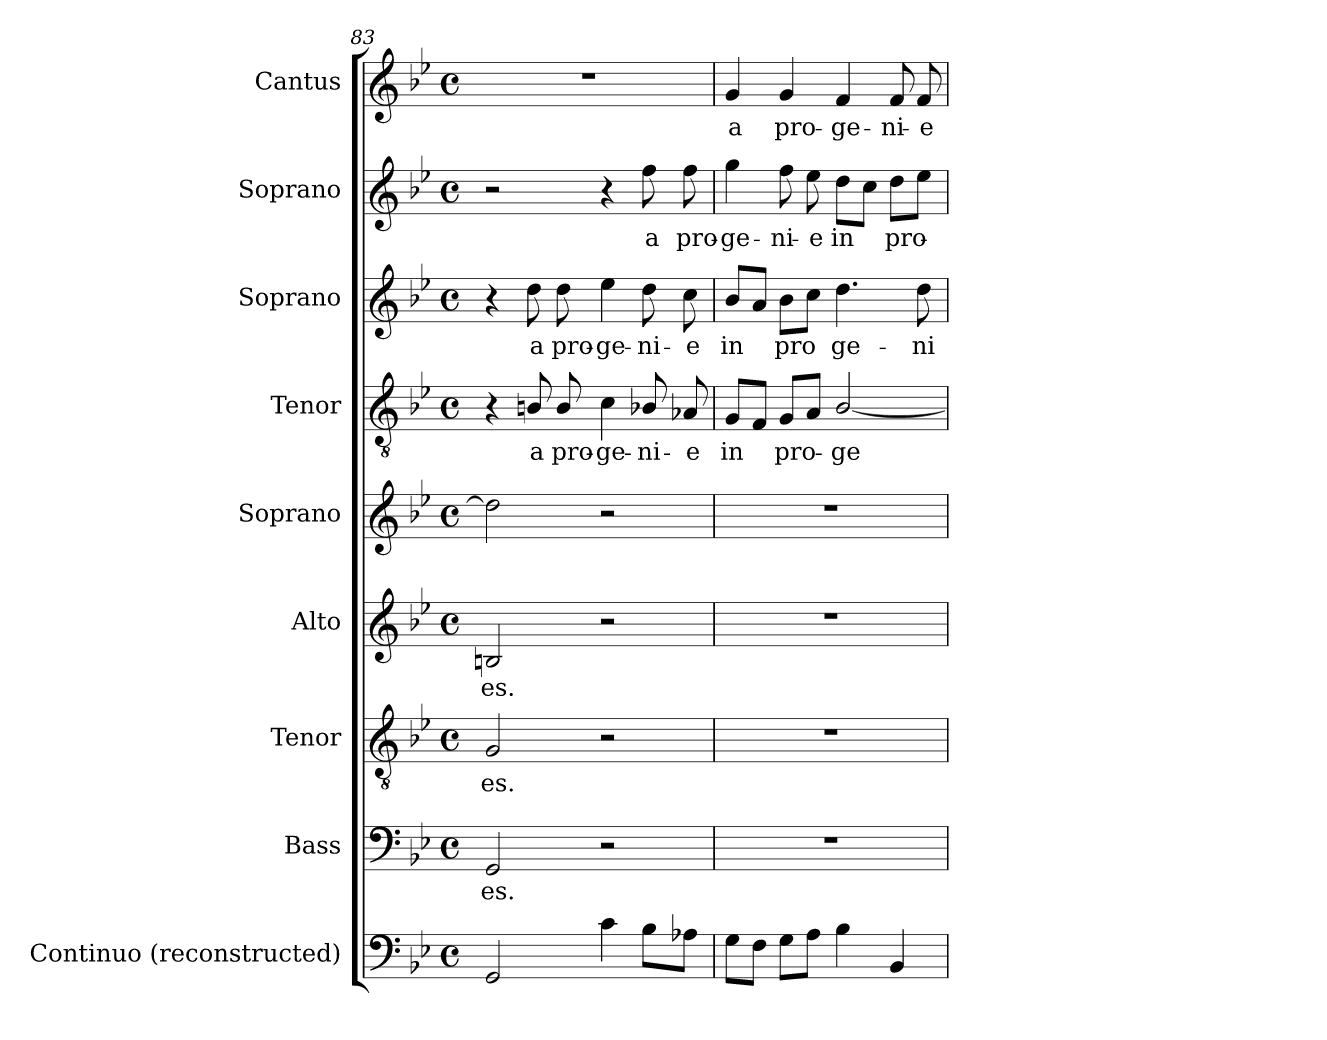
**kern	**kern	**text	**kern	**text	**kern	**text	**kern	**kern	**text	**kern	**text	**kern	**text	**kern	**text
*part9	*part8	*part8	*part7	*part7	*part6	*part6	*part5	*part4	*part4	*part3	*part3	*part2	*part2	*part1	*part1
*staff9	*staff8	*staff8	*staff7	*staff7	*staff6	*staff6	*staff5	*staff4	*staff4	*staff3	*staff3	*staff2	*staff2	*staff1	*staff1
*I"Continuo (reconstructed)	*I"Bass	*	*I"Tenor	*	*I"Alto	*	*I"Soprano	*I"Tenor	*	*I"Soprano	*	*I"Soprano	*	*I"Cantus	*
*I'Cont.	*I'B.	*	*I'T.	*	*I'A.	*	*I'S.	*I'T.	*	*I'S.	*	*I'S.	*	*	*
*clefF4	*clefF4	*	*clefGv2	*	*clefG2	*	*clefG2	*clefGv2	*	*clefG2	*	*clefG2	*	*clefG2	*
*	*	*	*ITrd7c12	*	*	*	*	*ITrd7c12	*	*	*	*	*	*	*
*k[b-e-]	*k[b-e-]	*	*k[b-e-]	*	*k[b-e-]	*	*k[b-e-]	*k[b-e-]	*	*k[b-e-]	*	*k[b-e-]	*	*k[b-e-]	*
*g:	*g:	*	*g:	*	*g:	*	*g:	*g:	*	*g:	*	*g:	*	*g:	*
*M4/4	*M4/4	*	*M4/4	*	*M4/4	*	*M4/4	*M4/4	*	*M4/4	*	*M4/4	*	*M4/4	*
*met(c)	*met(c)	*	*met(c)	*	*met(c)	*	*met(c)	*met(c)	*	*met(c)	*	*met(c)	*	*met(c)	*
=83	=83	=83	=83	=83	=83	=83	=83	=83	=83	=83	=83	=83	=83	=83	=83
!	!	!LO:LY:b:color=#000000	!	!	!	!	!	!	!	!	!	!	!	!	!
!	!	!	!	!LO:LY:b:color=#000000	!	!	!	!	!	!	!	!	!	!	!
!	!	!	!	!	!	!LO:LY:b:color=#000000	!	!	!	!	!	!	!	!	!
2GGi/	2GGi/	-es.	2GGi/	-es.	2Bni/	-es.	2ddi\]	4r	.	4r	.	2r	.	1r	.
!	!	!	!	!	!	!	!	!	!LO:LY:b:color=#000000	!	!	!	!	!	!
!	!	!	!	!	!	!	!	!	!	!	!LO:LY:b:color=#000000	!	!	!	!
.	.	.	.	.	.	.	.	8BBni/	a	8ddi\	a	.	.	.	.
!	!	!	!	!	!	!	!	!	!LO:LY:b:color=#000000	!	!	!	!	!	!
!	!	!	!	!	!	!	!	!	!	!	!LO:LY:b:color=#000000	!	!	!	!
.	.	.	.	.	.	.	.	8BBi/	pro-	8ddi\	pro-	.	.	.	.
!	!	!	!	!	!	!	!	!	!LO:LY:b:color=#000000	!	!	!	!	!	!
!	!	!	!	!	!	!	!	!	!	!	!LO:LY:b:color=#000000	!	!	!	!
4ci\	2r	.	2r	.	2r	.	2r	4Ci\	-ge-	4ee-i\	-ge-	4r	.	.	.
!	!	!	!	!	!	!	!	!	!LO:LY:b:color=#000000	!	!	!	!	!	!
!	!	!	!	!	!	!	!	!	!	!	!LO:LY:b:color=#000000	!	!	!	!
!	!	!	!	!	!	!	!	!	!	!	!	!	!LO:LY:b:color=#000000	!	!
8B-i\L	.	.	.	.	.	.	.	8BB-Xi/	-ni-	8ddi\	-ni-	8ffi\	a	.	.
!	!	!	!	!	!	!	!	!	!LO:LY:b:color=#000000	!	!	!	!	!	!
!	!	!	!	!	!	!	!	!	!	!	!LO:LY:b:color=#000000	!	!	!	!
!	!	!	!	!	!	!	!	!	!	!	!	!	!LO:LY:b:color=#000000	!	!
8A-Xi\J	.	.	.	.	.	.	.	8AA-Xi/	-e	8cci\	-e	8ffi\	pro-	.	.
!!LO:PB:g=z
=84	=84	=84	=84	=84	=84	=84	=84	=84	=84	=84	=84	=84	=84	=84	=84
!	!	!	!	!	!	!	!	!	!LO:LY:b:color=#000000	!	!	!	!	!	!
!	!	!	!	!	!	!	!	!	!	!	!LO:LY:b:color=#000000	!	!	!	!
!	!	!	!	!	!	!	!	!	!	!	!	!	!LO:LY:b:color=#000000	!	!
!	!	!	!	!	!	!	!	!	!	!	!	!	!	!	!LO:LY:b:color=#000000
8Gi\L	1r	.	1r	.	1r	.	1r	8GGi/L	in	8b-i/L	in	4ggi\	-ge-	4gi/	a
8Fi\J	.	.	.	.	.	.	.	8FFi/J	.	8ai/J	.	.	.	.	.
!	!	!	!	!	!	!	!	!	!LO:LY:b:color=#000000	!	!	!	!	!	!
!	!	!	!	!	!	!	!	!	!	!	!LO:LY:b:color=#000000	!	!	!	!
!	!	!	!	!	!	!	!	!	!	!	!	!	!LO:LY:b:color=#000000	!	!
!	!	!	!	!	!	!	!	!	!	!	!	!	!	!	!LO:LY:b:color=#000000
8Gi\L	.	.	.	.	.	.	.	8GGi/L	pro-	8b-i\L	pro	8ffi\	-ni-	4gi/	pro-
!	!	!	!	!	!	!	!	!	!	!	!	!	!LO:LY:b:color=#000000	!	!
8Ai\J	.	.	.	.	.	.	.	8AAi/J	.	8cci\J	.	8ee-i\	-e	.	.
!	!	!	!	!	!	!	!	!	!LO:LY:b:color=#000000	!	!	!	!	!	!
!	!	!	!	!	!	!	!	!	!	!	!LO:LY:b:color=#000000	!	!	!	!
!	!	!	!	!	!	!	!	!	!	!	!	!	!LO:LY:b:color=#000000	!	!
!	!	!	!	!	!	!	!	!	!	!	!	!	!	!	!LO:LY:b:color=#000000
4B-i\	.	.	.	.	.	.	.	[2BB-i/	-ge-	4.ddi\	ge-	8ddi\L	in	4fi/	-ge-
.	.	.	.	.	.	.	.	.	.	.	.	8cci\J	.	.	.
!	!	!	!	!	!	!	!	!	!	!	!	!	!LO:LY:b:color=#000000	!	!
!	!	!	!	!	!	!	!	!	!	!	!	!	!	!	!LO:LY:b:color=#000000
4BB-i/	.	.	.	.	.	.	.	.	.	.	.	8ddi\L	pro-	8fi/	-ni-
!	!	!	!	!	!	!	!	!	!	!	!LO:LY:b:color=#000000	!	!	!	!
!	!	!	!	!	!	!	!	!	!	!	!	!	!	!	!LO:LY:b:color=#000000
.	.	.	.	.	.	.	.	.	.	8ddi\	-ni-	8ee-i\J	.	8fi/	-e
=	=	=	=	=	=	=	=	=	=	=	=	=	=	=	=
*-	*-	*-	*-	*-	*-	*-	*-	*-	*-	*-	*-	*-	*-	*-	*-
